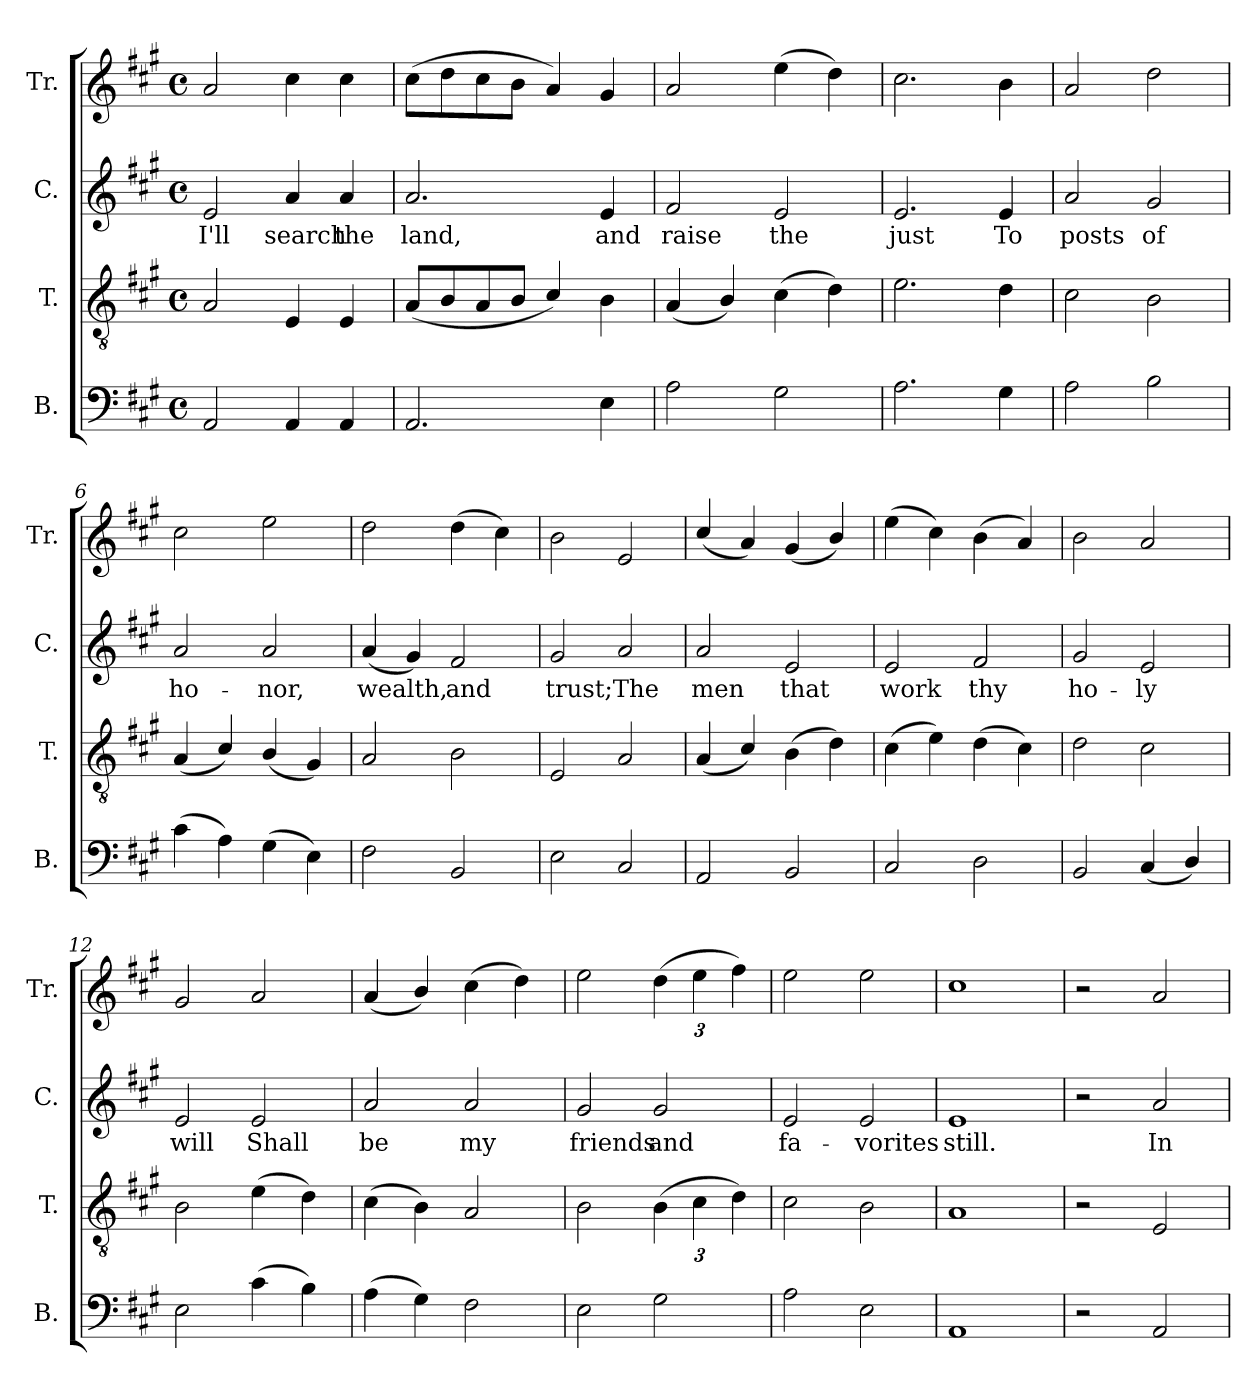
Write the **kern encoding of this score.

**kern	**kern	**kern	**text	**kern
*part4	*part3	*part2	*part2	*part1
*staff4	*staff3	*staff2	*staff2	*staff1
*I"B.	*I"T.	*I"C.	*	*I"Tr.
*I'B.	*I'T.	*I'C.	*	*I'Tr.
*clefF4	*clefGv2	*clefG2	*	*clefG2
*k[f#c#g#]	*k[f#c#g#]	*k[f#c#g#]	*	*k[f#c#g#]
*M4/4	*M4/4	*M4/4	*	*M4/4
*met(c)	*met(c)	*met(c)	*	*met(c)
*MM110	*MM110	*MM110	*	*MM110
=1	=1	=1	=1	=1
2AA/	2A/	2e/	I'll	2a/
4AA/	4E/	4a/	search	4cc#\
4AA/	4E/	4a/	the	4cc#\
=2	=2	=2	=2	=2
2.AA/	(8A/L	2.a/	land,	(8cc#\L
.	8B/	.	.	8dd\
.	8A/	.	.	8cc#\
.	8B/J	.	.	8b\J
.	4c#/)	.	.	4a/)
4E\	4B\	4e/	and	4g#/
=3	=3	=3	=3	=3
2A\	(4A/	2f#/	raise	2a/
.	4B/)	.	.	.
2G#\	(4c#\	2e/	the	(4ee\
.	4d\)	.	.	4dd\)
=4	=4	=4	=4	=4
2.A\	2.e\	2.e/	just	2.cc#\
4G#\	4d\	4e/	To	4b\
=5	=5	=5	=5	=5
2A\	2c#\	2a/	posts	2a/
2B\	2B\	2g#/	of	2dd\
=6	=6	=6	=6	=6
(4c#\	(4A/	2a/	ho-	2cc#\
4A\)	4c#/)	.	.	.
(4G#\	(4B/	2a/	-nor,	2ee\
4E\)	4G#/)	.	.	.
=7	=7	=7	=7	=7
2F#\	2A/	(4a/	wealth,	2dd\
.	.	4g#/)	.	.
2BB/	2B\	2f#/	and	(4dd\
.	.	.	.	4cc#\)
=8	=8	=8	=8	=8
2E\	2E/	2g#/	trust;	2b\
2C#/	2A/	2a/	The	2e/
=9	=9	=9	=9	=9
2AA/	(4A/	2a/	men	(4cc#/
.	4c#/)	.	.	4a/)
2BB/	(4B\	2e/	that	(4g#/
.	4d\)	.	.	4b/)
=10	=10	=10	=10	=10
2C#/	(4c#\	2e/	work	(4ee\
.	4e\)	.	.	4cc#\)
2D\	(4d\	2f#/	thy	(4b\
.	4c#\)	.	.	4a/)
!!LO:LB:g=z
=11	=11	=11	=11	=11
2BB/	2d\	2g#/	ho-	2b\
(4C#/	2c#\	2e/	-ly	2a/
4D/)	.	.	.	.
=12	=12	=12	=12	=12
2E\	2B\	2e/	will	2g#/
(4c#\	(4e\	2e/	Shall	2a/
4B\)	4d\)	.	.	.
=13	=13	=13	=13	=13
(4A\	(4c#\	2a/	be	(4a/
4G#\)	4B\)	.	.	4b/)
2F#\	2A/	2a/	my	(4cc#\
.	.	.	.	4dd\)
=14	=14	=14	=14	=14
2E\	2B\	2g#/	friends	2ee\
*	*Xbrackettup	*	*	*Xbrackettup
2G#\	(6B\	2g#/	and	(6dd\
.	6c#\	.	.	6ee\
.	6d\)	.	.	6ff#\)
=15	=15	=15	=15	=15
2A\	2c#\	2e/	fa-	2ee\
2E\	2B\	2e/	-vorites	2ee\
=16	=16	=16	=16	=16
1AA	1A	1e	still.	1cc#
=17	=17	=17	=17	=17
2r	2r	2r	.	2r
2AA/	2E/	2a/	In	2a/
=	=	=	=	=
*-	*-	*-	*-	*-
